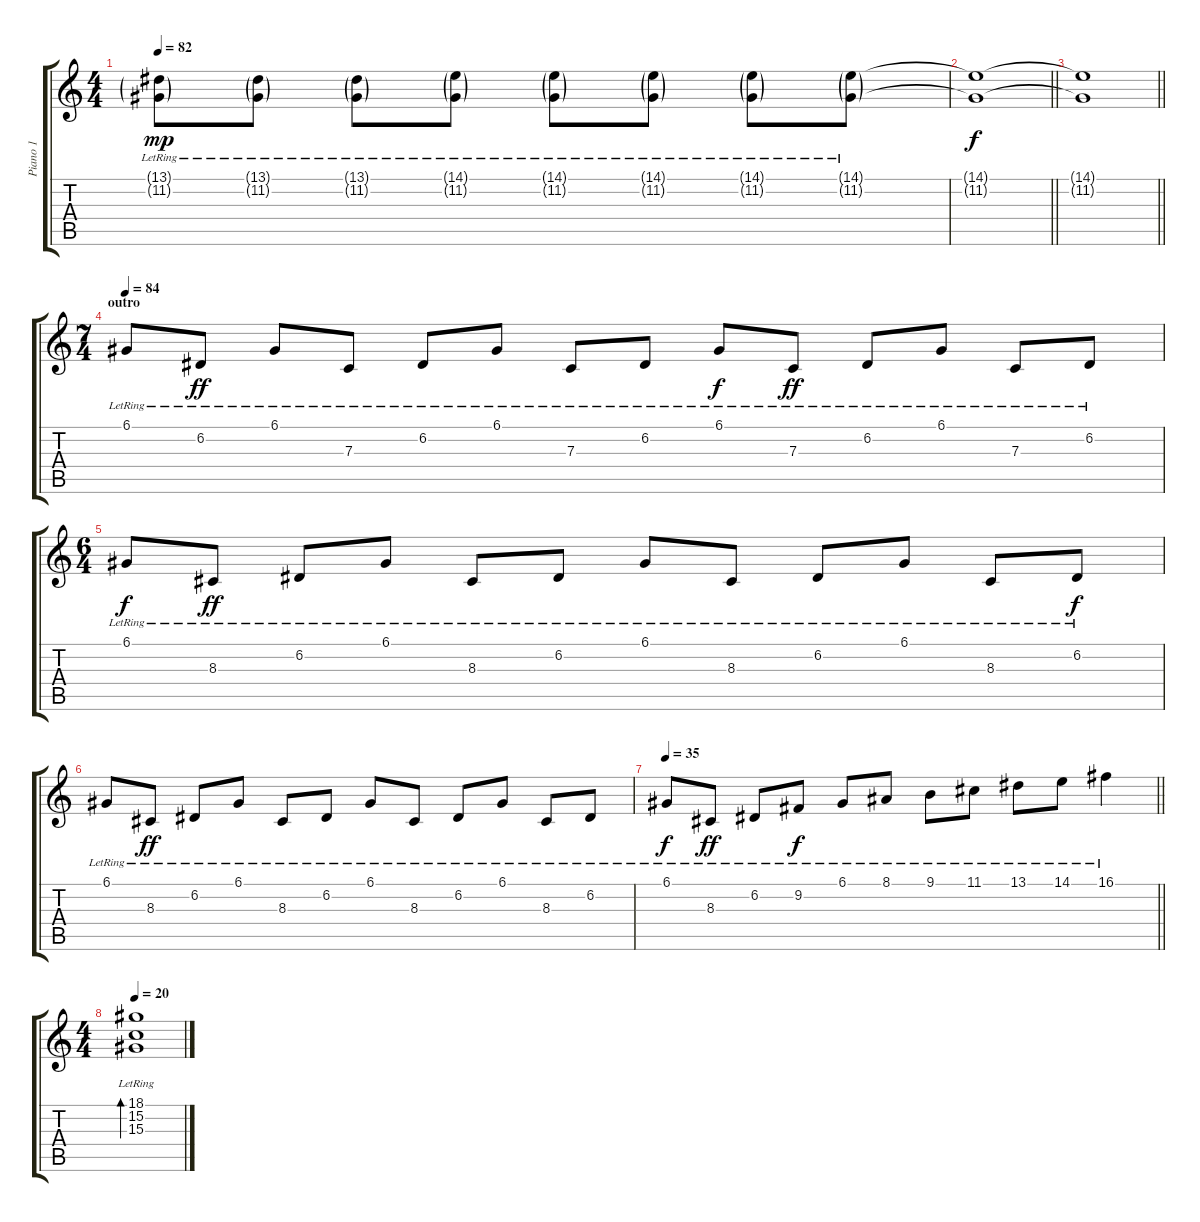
\track ("Piano 1" "Piano 1") {instrument acousticgrandpiano}
\staff {score tabs}
\tuning (D4 A3 F3 C3 G2 C2) {hide}
\ts (4 4)
\tempo 82
\clef g2
\ks c
(13.1{g lr} 11.2{g lr}).8{dy mp} (13.1{g lr} 11.2{g lr}).8 (13.1{g lr} 11.2{g lr}).8 (14.1{g lr} 11.2{g lr}).8 (14.1{g lr} 11.2{g lr}).8 (14.1{g lr} 11.2{g lr}).8 (14.1{g lr} 11.2{g lr}).8 (14.1{g lr} 11.2{g lr}).8 |
\barLineRight lightlight
(14.1{t} 11.2{t}).1{dy f} |
\barLineRight lightlight
(14.1{t} 11.2{t}).1 |
\ts (7 4)
\section ("" "outro")
\tempo 84
6.1{lr}.8 6.2{lr}.8{dy ff} 6.1{lr}.8 7.3{lr}.8 6.2{lr}.8 6.1{lr}.8 7.3{lr}.8 6.2{lr}.8 6.1{lr}.8{dy f} 7.3{lr}.8{dy ff} 6.2{lr}.8 6.1{lr}.8 7.3{lr}.8 6.2{lr}.8 |
\ts (6 4)
6.1{lr}.8{dy f} 8.3{lr}.8{dy ff} 6.2{lr}.8 6.1{lr}.8 8.3{lr}.8 6.2{lr}.8 6.1{lr}.8 8.3{lr}.8 6.2{lr}.8 6.1{lr}.8 8.3{lr}.8 6.2{lr}.8{dy f} |
6.1{lr}.8 8.3{lr}.8{dy ff} 6.2{lr}.8 6.1{lr}.8 8.3{lr}.8 6.2{lr}.8 6.1{lr}.8 8.3{lr}.8 6.2{lr}.8 6.1{lr}.8 8.3{lr}.8 6.2{lr}.8 |
\tempo 35
\barLineRight lightlight
6.1{lr}.8{dy f} 8.3{lr}.8{dy ff} 6.2{lr}.8 9.2{lr}.8{dy f} 6.1{lr}.8 8.1{lr}.8 9.1{lr}.8 11.1{lr}.8 13.1{lr}.8 14.1{lr}.8 16.1{lr}.4 |
\ts (4 4)
\tempo 20
(18.1{lr} 15.2{lr} 15.3{lr}).1{bd 60 volume 0}
